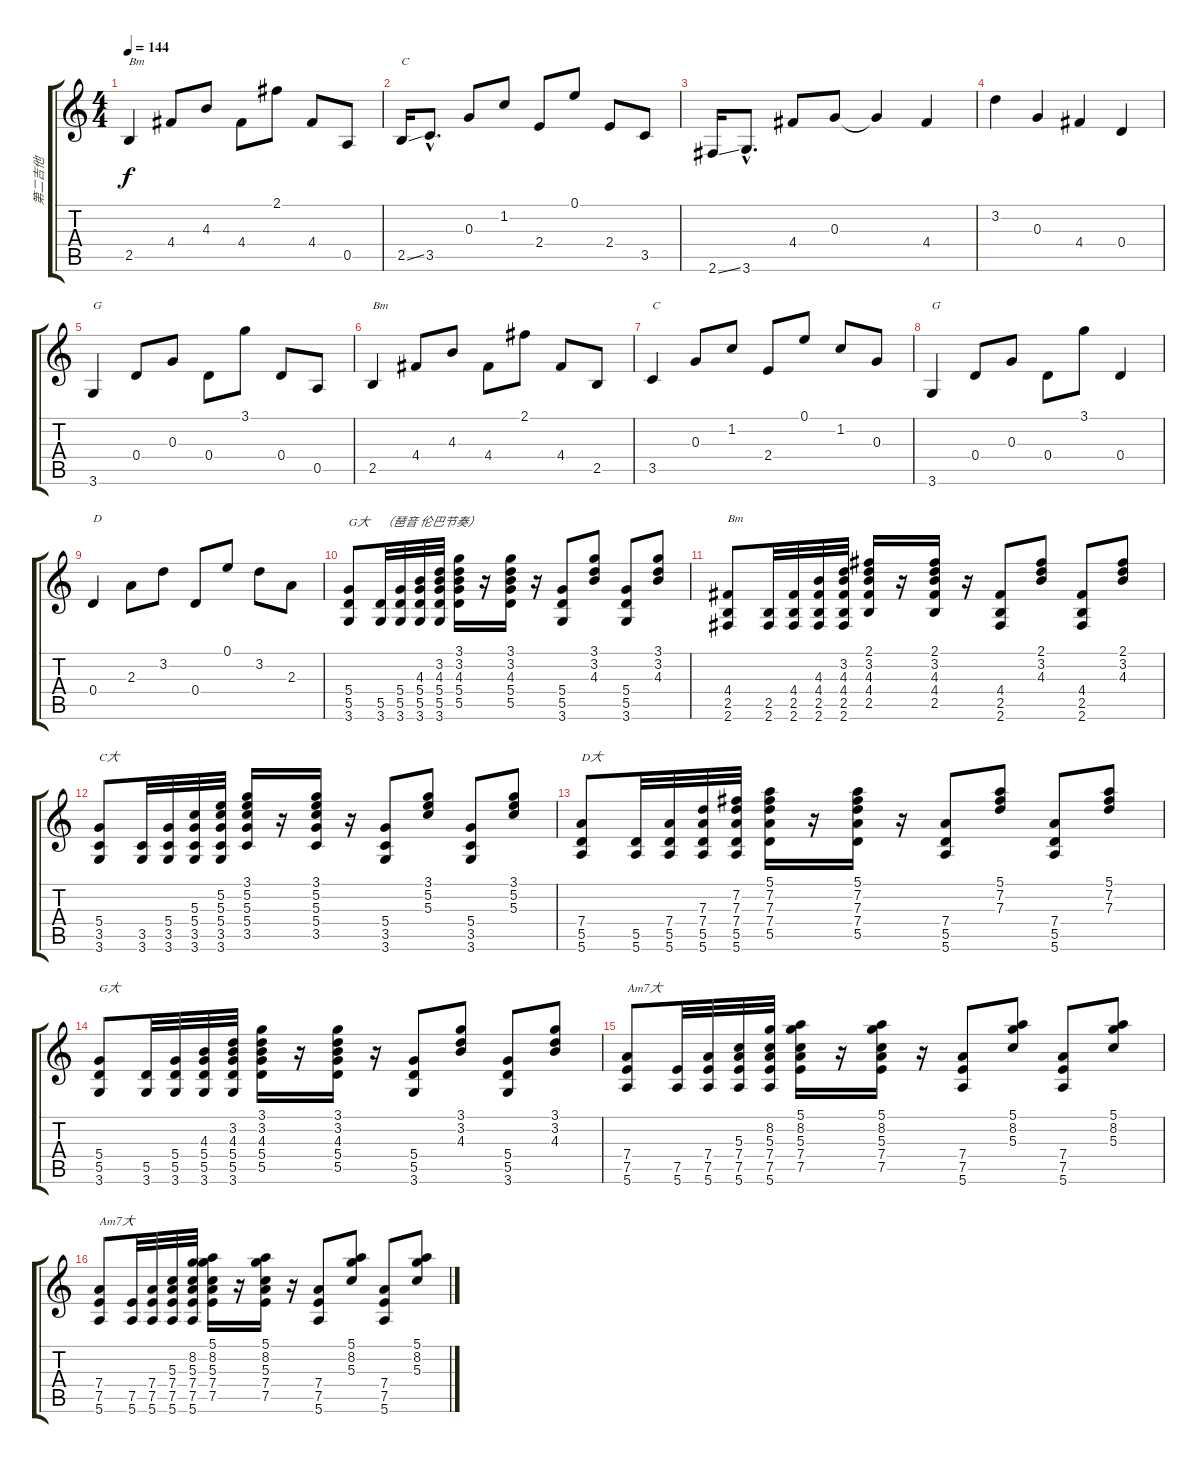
\track ("第二吉他" "第二吉他") {instrument acousticguitarsteel}
\staff {score tabs}
\tuning (E4 B3 G3 D3 A2 E2) {hide}
\ts (4 4)
\tempo 144
\clef g2
\ks c
2.5.4{txt "Bm" dy f} 4.4.8 4.3.8 4.4.8 2.1.8 4.4.8 0.5.8 |
2.5{ss}.16{txt "C"} 3.5{hac}.8{d} 0.3.8 1.2.8 2.4.8 0.1.8 2.4.8 3.5.8 |
2.6{ss}.16 3.6{hac}.8{d} 4.4.8 0.3.8 0.3{t}.4 4.4.4 |
3.2.4 0.3.4 4.4.4 0.4.4 |
3.6.4{txt "G"} 0.4.8 0.3.8 0.4.8 3.1.8 0.4.8 0.5.8 |
2.5.4{txt "Bm"} 4.4.8 4.3.8 4.4.8 2.1.8 4.4.8 2.5.8 |
3.5.4{txt "C"} 0.3.8 1.2.8 2.4.8 0.1.8 1.2.8 0.3.8 |
3.6.4{txt "G"} 0.4.8 0.3.8 0.4.8 3.1.8 0.4.4 |
0.4.4{txt "D"} 2.3.8 3.2.8 0.4.8 0.1.8 3.2.8 2.3.8 |
(5.4 5.5 3.6).8{txt "G大"} (5.5 3.6).32{txt "（琶音 伦巴节奏）"} (5.4 5.5 3.6).32 (4.3 5.4 5.5 3.6).32 (3.2 4.3 5.4 5.5 3.6).32 (3.1 3.2 4.3 5.4 5.5).16 r.16 (3.1 3.2 4.3 5.4 5.5).16 r.16 (5.4 5.5 3.6).8 (3.1 3.2 4.3).8 (5.4 5.5 3.6).8 (3.1 3.2 4.3).8 |
(4.4 2.5 2.6).8{txt "Bm"} (2.5 2.6).32 (4.4 2.5 2.6).32 (4.3 4.4 2.5 2.6).32 (3.2 4.3 4.4 2.5 2.6).32 (2.1 3.2 4.3 4.4 2.5).16 r.16 (2.1 3.2 4.3 4.4 2.5).16 r.16 (4.4 2.5 2.6).8 (2.1 3.2 4.3).8 (4.4 2.5 2.6).8 (2.1 3.2 4.3).8 |
(5.4 3.5 3.6).8{txt "C大"} (3.5 3.6).32 (5.4 3.5 3.6).32 (5.3 5.4 3.5 3.6).32 (5.2 5.3 5.4 3.5 3.6).32 (3.1 5.2 5.3 5.4 3.5).16 r.16 (3.1 5.2 5.3 5.4 3.5).16 r.16 (5.4 3.5 3.6).8 (3.1 5.2 5.3).8 (5.4 3.5 3.6).8 (3.1 5.2 5.3).8 |
(7.4 5.5 5.6).8{txt "D大"} (5.5 5.6).32 (7.4 5.5 5.6).32 (7.3 7.4 5.5 5.6).32 (7.2 7.3 7.4 5.5 5.6).32 (5.1 7.2 7.3 7.4 5.5).16 r.16 (5.1 7.2 7.3 7.4 5.5).16 r.16 (7.4 5.5 5.6).8 (5.1 7.2 7.3).8 (7.4 5.5 5.6).8 (5.1 7.2 7.3).8 |
(5.4 5.5 3.6).8{txt "G大"} (5.5 3.6).32 (5.4 5.5 3.6).32 (4.3 5.4 5.5 3.6).32 (3.2 4.3 5.4 5.5 3.6).32 (3.1 3.2 4.3 5.4 5.5).16 r.16 (3.1 3.2 4.3 5.4 5.5).16 r.16 (5.4 5.5 3.6).8 (3.1 3.2 4.3).8 (5.4 5.5 3.6).8 (3.1 3.2 4.3).8 |
(7.4 7.5 5.6).8{txt "Am7大"} (7.5 5.6).32 (7.4 7.5 5.6).32 (5.3 7.4 7.5 5.6).32 (8.2 5.3 7.4 7.5 5.6).32 (5.1 8.2 5.3 7.4 7.5).16 r.16 (5.1 8.2 5.3 7.4 7.5).16 r.16 (7.4 7.5 5.6).8 (5.1 8.2 5.3).8 (7.4 7.5 5.6).8 (5.1 8.2 5.3).8 |
(7.4 7.5 5.6).8{txt "Am7大"} (7.5 5.6).32 (7.4 7.5 5.6).32 (5.3 7.4 7.5 5.6).32 (8.2 5.3 7.4 7.5 5.6).32 (5.1 8.2 5.3 7.4 7.5).16 r.16 (5.1 8.2 5.3 7.4 7.5).16 r.16 (7.4 7.5 5.6).8 (5.1 8.2 5.3).8 (7.4 7.5 5.6).8 (5.1 8.2 5.3).8
